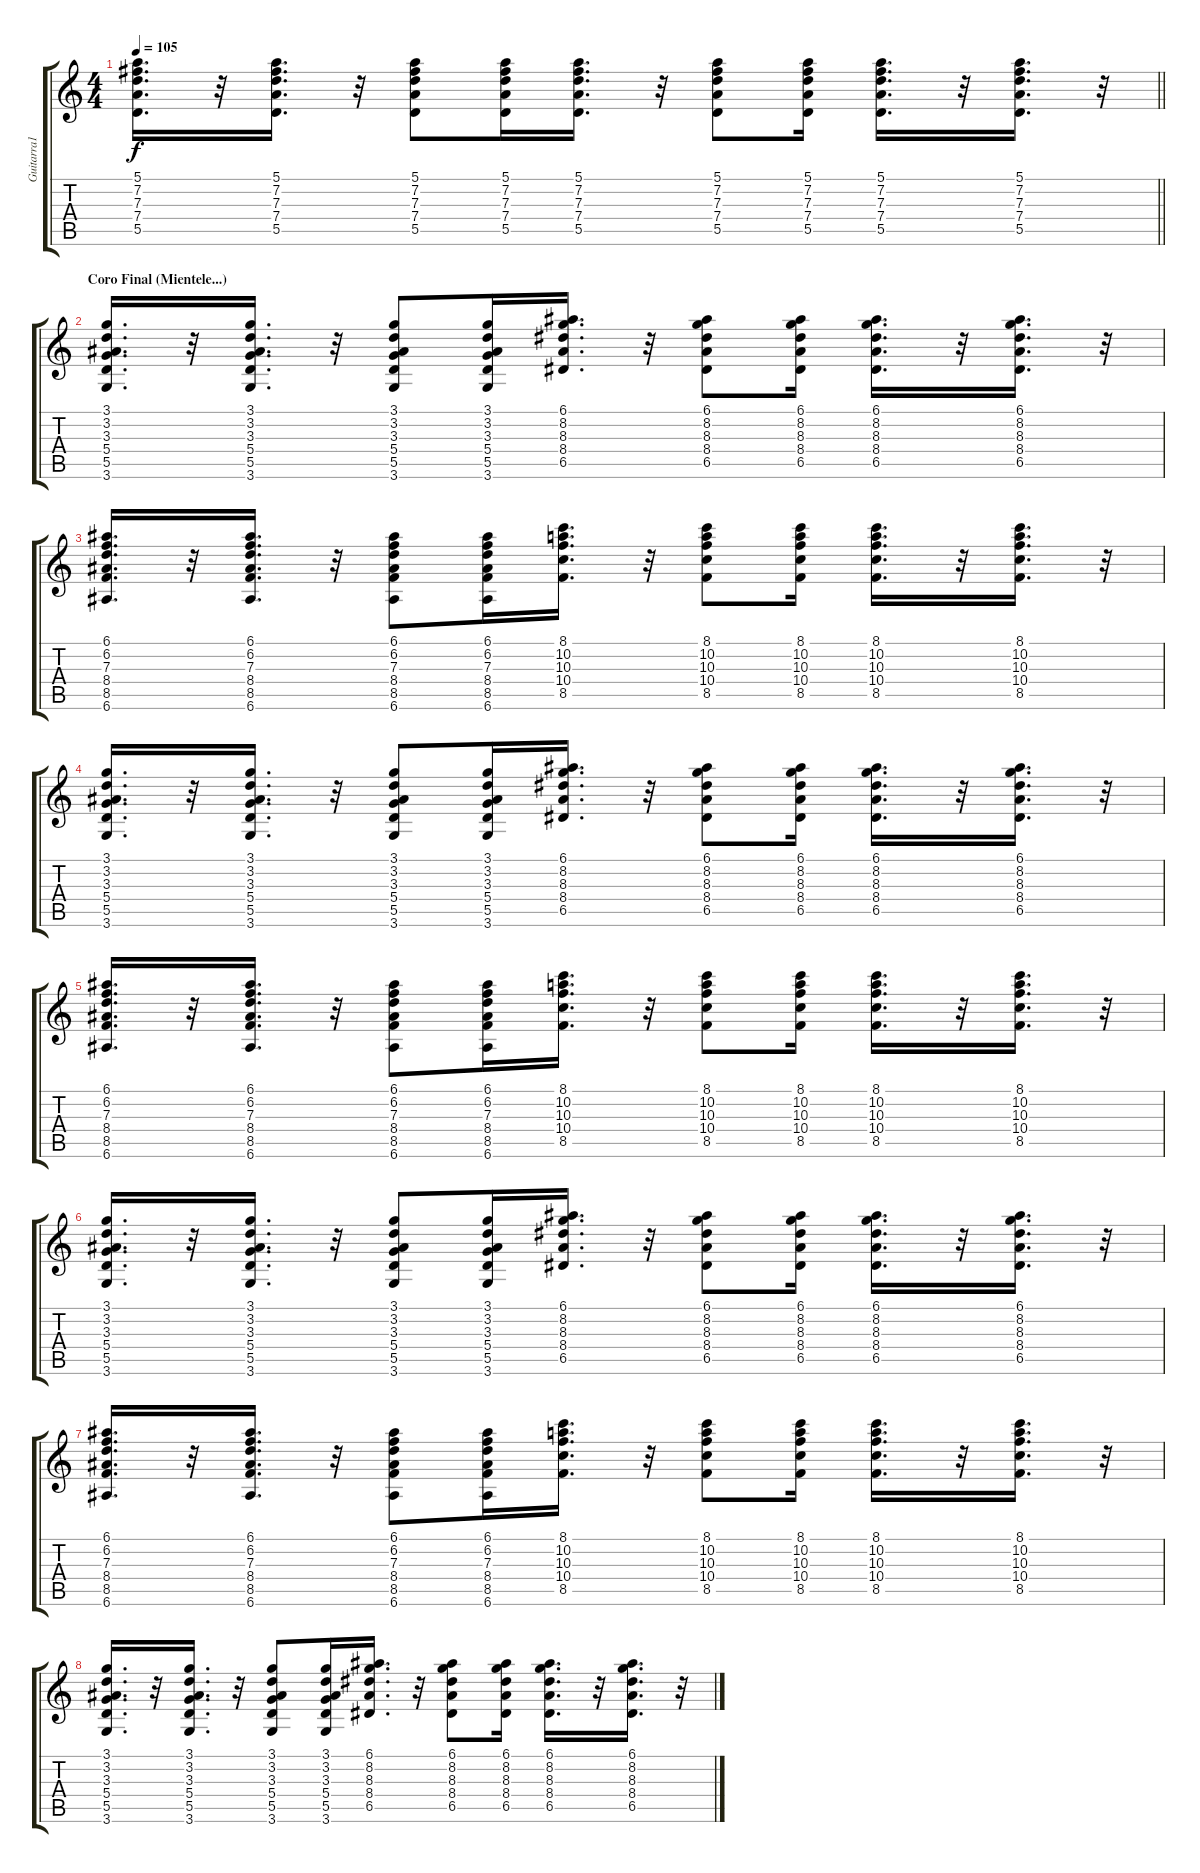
\track ("Guitarra1" "Guitarra1") {instrument overdrivenguitar}
\staff {score tabs}
\tuning (E4 B3 G3 D3 A2 E2) {hide}
\ts (4 4)
\tempo 105
\clef g2
\barLineRight lightlight
\ks c
(5.1 7.2 7.3 7.4 5.5).16{d dy f} r.32 (5.1 7.2 7.3 7.4 5.5).16{d} r.32 (5.1 7.2 7.3 7.4 5.5).8 (5.1 7.2 7.3 7.4 5.5).16 (5.1 7.2 7.3 7.4 5.5).16{d} r.32 (5.1 7.2 7.3 7.4 5.5).8 (5.1 7.2 7.3 7.4 5.5).16 (5.1 7.2 7.3 7.4 5.5).16{d} r.32 (5.1 7.2 7.3 7.4 5.5).16{d} r.32 |
\section ("" "Coro Final (Mientele...)")
(3.1 3.2 3.3 5.4 5.5 3.6).16{d} r.32 (3.1 3.2 3.3 5.4 5.5 3.6).16{d} r.32 (3.1 3.2 3.3 5.4 5.5 3.6).8 (3.1 3.2 3.3 5.4 5.5 3.6).16 (6.1 8.2 8.3 8.4 6.5).16{d} r.32 (6.1 8.2 8.3 8.4 6.5).8 (6.1 8.2 8.3 8.4 6.5).16 (6.1 8.2 8.3 8.4 6.5).16{d} r.32 (6.1 8.2 8.3 8.4 6.5).16{d} r.32 |
(6.1 6.2 7.3 8.4 8.5 6.6).16{d} r.32 (6.1 6.2 7.3 8.4 8.5 6.6).16{d} r.32 (6.1 6.2 7.3 8.4 8.5 6.6).8 (6.1 6.2 7.3 8.4 8.5 6.6).16 (8.1 10.2 10.3 10.4 8.5).16{d} r.32 (8.1 10.2 10.3 10.4 8.5).8 (8.1 10.2 10.3 10.4 8.5).16 (8.1 10.2 10.3 10.4 8.5).16{d} r.32 (8.1 10.2 10.3 10.4 8.5).16{d} r.32 |
(3.1 3.2 3.3 5.4 5.5 3.6).16{d} r.32 (3.1 3.2 3.3 5.4 5.5 3.6).16{d} r.32 (3.1 3.2 3.3 5.4 5.5 3.6).8 (3.1 3.2 3.3 5.4 5.5 3.6).16 (6.1 8.2 8.3 8.4 6.5).16{d} r.32 (6.1 8.2 8.3 8.4 6.5).8 (6.1 8.2 8.3 8.4 6.5).16 (6.1 8.2 8.3 8.4 6.5).16{d} r.32 (6.1 8.2 8.3 8.4 6.5).16{d} r.32 |
(6.1 6.2 7.3 8.4 8.5 6.6).16{d} r.32 (6.1 6.2 7.3 8.4 8.5 6.6).16{d} r.32 (6.1 6.2 7.3 8.4 8.5 6.6).8 (6.1 6.2 7.3 8.4 8.5 6.6).16 (8.1 10.2 10.3 10.4 8.5).16{d} r.32 (8.1 10.2 10.3 10.4 8.5).8 (8.1 10.2 10.3 10.4 8.5).16 (8.1 10.2 10.3 10.4 8.5).16{d} r.32 (8.1 10.2 10.3 10.4 8.5).16{d} r.32 |
(3.1 3.2 3.3 5.4 5.5 3.6).16{d} r.32 (3.1 3.2 3.3 5.4 5.5 3.6).16{d} r.32 (3.1 3.2 3.3 5.4 5.5 3.6).8 (3.1 3.2 3.3 5.4 5.5 3.6).16 (6.1 8.2 8.3 8.4 6.5).16{d} r.32 (6.1 8.2 8.3 8.4 6.5).8 (6.1 8.2 8.3 8.4 6.5).16 (6.1 8.2 8.3 8.4 6.5).16{d} r.32 (6.1 8.2 8.3 8.4 6.5).16{d} r.32 |
(6.1 6.2 7.3 8.4 8.5 6.6).16{d} r.32 (6.1 6.2 7.3 8.4 8.5 6.6).16{d} r.32 (6.1 6.2 7.3 8.4 8.5 6.6).8 (6.1 6.2 7.3 8.4 8.5 6.6).16 (8.1 10.2 10.3 10.4 8.5).16{d} r.32 (8.1 10.2 10.3 10.4 8.5).8 (8.1 10.2 10.3 10.4 8.5).16 (8.1 10.2 10.3 10.4 8.5).16{d} r.32 (8.1 10.2 10.3 10.4 8.5).16{d} r.32 |
(3.1 3.2 3.3 5.4 5.5 3.6).16{d} r.32 (3.1 3.2 3.3 5.4 5.5 3.6).16{d} r.32 (3.1 3.2 3.3 5.4 5.5 3.6).8 (3.1 3.2 3.3 5.4 5.5 3.6).16 (6.1 8.2 8.3 8.4 6.5).16{d} r.32 (6.1 8.2 8.3 8.4 6.5).8 (6.1 8.2 8.3 8.4 6.5).16 (6.1 8.2 8.3 8.4 6.5).16{d} r.32 (6.1 8.2 8.3 8.4 6.5).16{d} r.32
